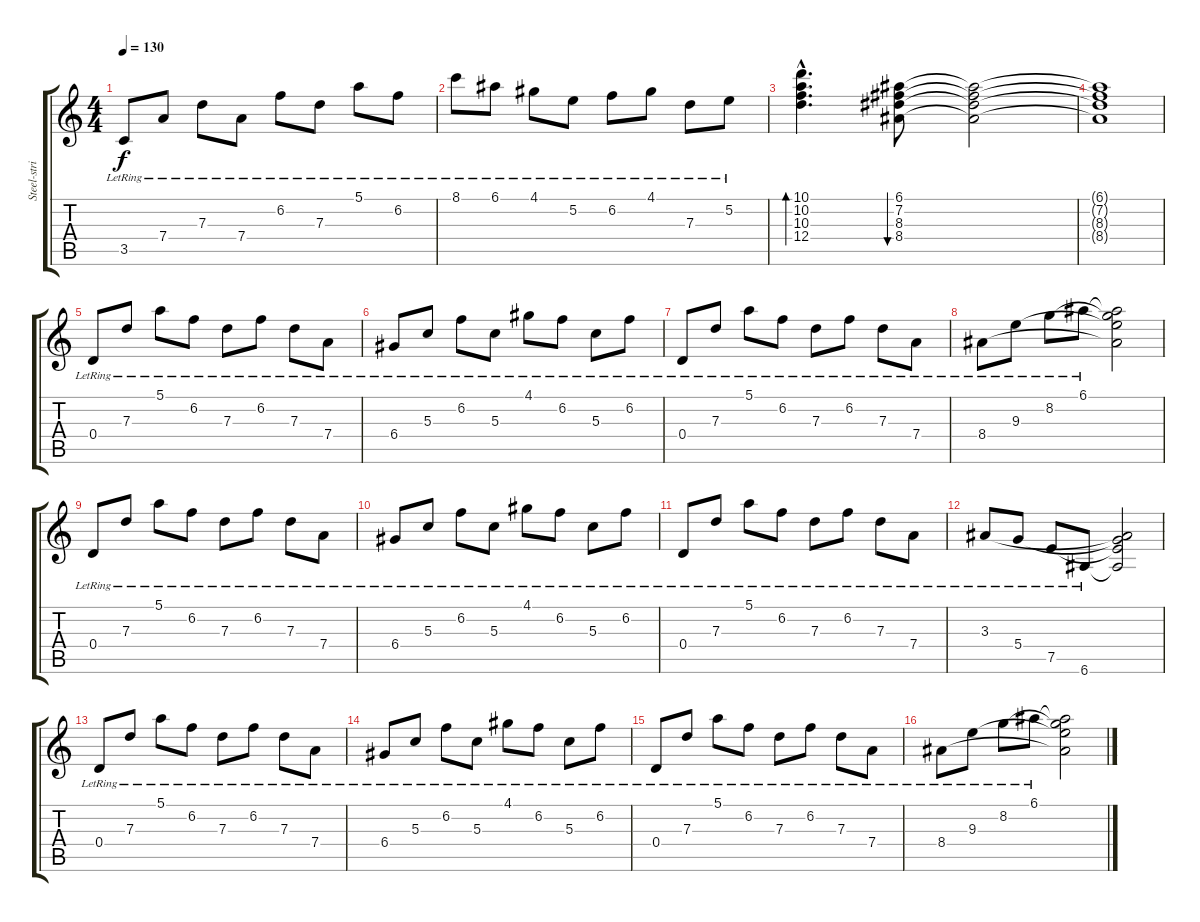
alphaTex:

\track ("Steel-string Guitar" "Steel-stri") {instrument acousticguitarsteel}
\staff {score tabs}
\tuning (E4 B3 G3 D3 A2 E2) {hide}
\ts (4 4)
\tempo 130
\clef g2
\ks c
3.5{lr}.8{dy f} 7.4{lr}.8 7.3{lr}.8 7.4{lr}.8 6.2{lr}.8 7.3{lr}.8 5.1{lr}.8 6.2{lr}.8 |
8.1{lr}.8 6.1{lr}.8 4.1{lr}.8 5.2{lr}.8 6.2{lr}.8 4.1{lr}.8 7.3{lr}.8 5.2{lr}.8 |
(10.1{hac} 10.2{hac} 10.3{hac} 12.4{hac}).4{d bd 60} (6.1 7.2 8.3 8.4).8{bu 480} (6.1{t} 7.2{t} 8.3{t} 8.4{t}).2 |
(6.1{t} 7.2{t} 8.3{t} 8.4{t}).1 |
0.4{lr}.8 7.3{lr}.8 5.1{lr}.8 6.2{lr}.8 7.3{lr}.8 6.2{lr}.8 7.3{lr}.8 7.4{lr}.8 |
6.4{lr}.8 5.3{lr}.8 6.2{lr}.8 5.3{lr}.8 4.1{lr}.8 6.2{lr}.8 5.3{lr}.8 6.2{lr}.8 |
0.4{lr}.8 7.3{lr}.8 5.1{lr}.8 6.2{lr}.8 7.3{lr}.8 6.2{lr}.8 7.3{lr}.8 7.4{lr}.8 |
8.4{lr}.8 9.3{lr}.8 8.2{lr}.8 6.1{lr}.8 (6.1{t} 8.2{t} 9.3{t} 8.4{t}).2 |
0.4{lr}.8 7.3{lr}.8 5.1{lr}.8 6.2{lr}.8 7.3{lr}.8 6.2{lr}.8 7.3{lr}.8 7.4{lr}.8 |
6.4{lr}.8 5.3{lr}.8 6.2{lr}.8 5.3{lr}.8 4.1{lr}.8 6.2{lr}.8 5.3{lr}.8 6.2{lr}.8 |
0.4{lr}.8 7.3{lr}.8 5.1{lr}.8 6.2{lr}.8 7.3{lr}.8 6.2{lr}.8 7.3{lr}.8 7.4{lr}.8 |
3.3{lr}.8 5.4{lr}.8 7.5{lr}.8 6.6{lr}.8 (3.3{t} 5.4{t} 7.5{t} 6.6{t}).2 |
0.4{lr}.8 7.3{lr}.8 5.1{lr}.8 6.2{lr}.8 7.3{lr}.8 6.2{lr}.8 7.3{lr}.8 7.4{lr}.8 |
6.4{lr}.8 5.3{lr}.8 6.2{lr}.8 5.3{lr}.8 4.1{lr}.8 6.2{lr}.8 5.3{lr}.8 6.2{lr}.8 |
0.4{lr}.8 7.3{lr}.8 5.1{lr}.8 6.2{lr}.8 7.3{lr}.8 6.2{lr}.8 7.3{lr}.8 7.4{lr}.8 |
8.4{lr}.8 9.3{lr}.8 8.2{lr}.8 6.1{lr}.8 (6.1{t} 8.2{t} 9.3{t} 8.4{t}).2
